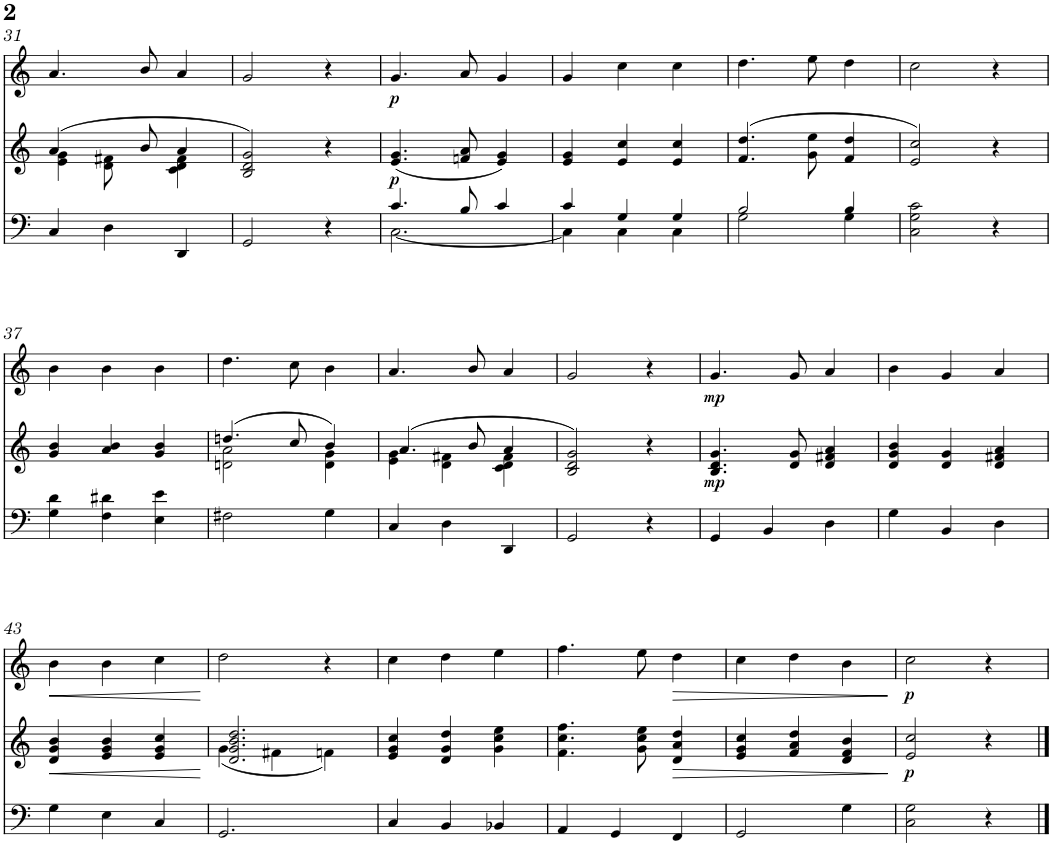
**kern	**kern	**dynam	**kern	**dynam
*part3	*part2	*part2	*part1	*part1
*staff3	*staff2	*staff2	*staff1	*staff1
*I"Piano	*I"Piano	*	*I"Piano	*
*I'Pno	*I'Pno	*	*I'Pno	*
!!LO:PB:g=z
*clefF4	*clefG2	*	*clefG2	*
*k[]	*k[]	*	*k[]	*
*M3/4	*M3/4	*	*M3/4	*
=31	=31	=31	=31	=31
*	*^	*	*	*
4C/	(4a/	4e\ 4g\	.	4.a/	.
4D\	8ryy	8d\ 8f#X\	.	.	.
.	8b/	8ryy	.	8b/	.
4DD/	4a/	4c\ 4d\ 4f#\	.	4a/	.
*	*v	*v	*	*	*
=32	=32	=32	=32	=32
2GG/	2B/ 2d/ 2g/)	.	2g/	.
4r	4r	.	4r	.
=33	=33	=33	=33	=33
*^	*	*	*	*
!	!	!	!LO:DY:b	!	!LO:DY:b
4.c/	[2.C\	(4.e/ 4.g/	p	4.g/	p
8B/	.	8fn/ 8a/	.	8a/	.
4c/	.	4e/ 4g/)	.	4g/	.
=34	=34	=34	=34	=34	=34
4c/	4C\]	4e/ 4g/	.	4g/	.
4G/	4C\	4e/ 4cc/	.	4cc\	.
4G/	4C\	4e/ 4cc/	.	4cc\	.
=35	=35	=35	=35	=35	=35
2B/	2G\	(4.f/ 4.dd/	.	4.dd\	.
.	.	8g\ 8ee\	.	8ee\	.
4B/	4G\	4f/ 4dd/	.	4dd\	.
*v	*v	*	*	*	*
=36	=36	=36	=36	=36
2C\ 2G\ 2c\	2e/ 2cc/)	.	2cc\	.
4r	4r	.	4r	.
!!LO:LB:g=z
=37	=37	=37	=37	=37
4G\ 4d\	4g/ 4b/	.	4b\	.
4F\ 4d#X\	4a/ 4b/	.	4b\	.
4E\ 4e\	4g/ 4b/	.	4b\	.
=38	=38	=38	=38	=38
*	*^	*	*	*
2F#X\	(4.ddn/	2dn\ 2a\	.	4.dd\	.
.	8cc/	.	.	8cc\	.
4G\	4b/)	4d\ 4g\	.	4b\	.
=39	=39	=39	=39	=39	=39
4C/	(4.a/	4e\ 4g\	.	4.a/	.
4D\	.	4d\ 4f#X\	.	.	.
.	8b/	.	.	8b/	.
4DD/	4a/	4c\ 4d\ 4f#\	.	4a/	.
*	*v	*v	*	*	*
=40	=40	=40	=40	=40
2GG/	2B/ 2d/ 2g/)	.	2g/	.
4r	4r	.	4r	.
=41	=41	=41	=41	=41
*^	*	*	*	*
!	!	!	!LO:DY:b	!	!LO:DY:b
4GG/	2ryy	4.B/ 4.d/ 4.g/	mp	4.g/	mp
4BB/	.	.	.	.	.
.	.	8d/ 8g/	.	8g/	.
4ryy	4D\	4d/ 4f#X/ 4a/	.	4a/	.
*v	*v	*	*	*	*
=42	=42	=42	=42	=42
4G\	4d/ 4g/ 4b/	.	4b\	.
4BB/	4d/ 4g/	.	4g/	.
4D\	4d/ 4f#X/ 4a/	.	4a/	.
!!LO:LB:g=z
=43	=43	=43	=43	=43
!	!	!LO:HP:b	!	!LO:HP:b
4G\	4d/ 4g/ 4b/	<	4b\	<
4E\	4e/ 4g/ 4b/	.	4b\	.
4C/	4e/ 4g/ 4cc/	.	4cc\	.
.	.	[	.	[
=44	=44	=44	=44	=44
*	*^	*	*	*
2.GG/	2.d/ 2.g/ 2.b/ 2.dd/	(4g\	.	2dd\	.
.	.	4f#X\	.	.	.
.	.	4fn\)	.	4r	.
*	*v	*v	*	*	*
=45	=45	=45	=45	=45
4C/	4e/ 4g/ 4cc/	.	4cc\	.
4BB/	4d/ 4g/ 4dd/	.	4dd\	.
4BB-X/	4g\ 4cc\ 4ee\	.	4ee\	.
=46	=46	=46	=46	=46
4AA/	4.f\ 4.cc\ 4.ff\	.	4.ff\	.
4GG/	.	.	.	.
.	8g\ 8cc\ 8ee\	.	8ee\	.
!	!	!LO:HP:b	!	!LO:HP:b
4FF/	4d/ 4a/ 4dd/	>	4dd\	>
=47	=47	=47	=47	=47
2GG/	4e/ 4g/ 4cc/	.	4cc\	.
.	4f/ 4a/ 4dd/	.	4dd\	.
4G\	4d/ 4f/ 4b/	.	4b\	.
.	.	]	.	]
=48	=48	=48	=48	=48
!	!	!LO:DY:b	!	!LO:DY:b
2C\ 2G\	2e/ 2cc/	p	2cc\	p
4r	4r	.	4r	.
=	=	=	=	=
*-	*-	*-	*-	*-
